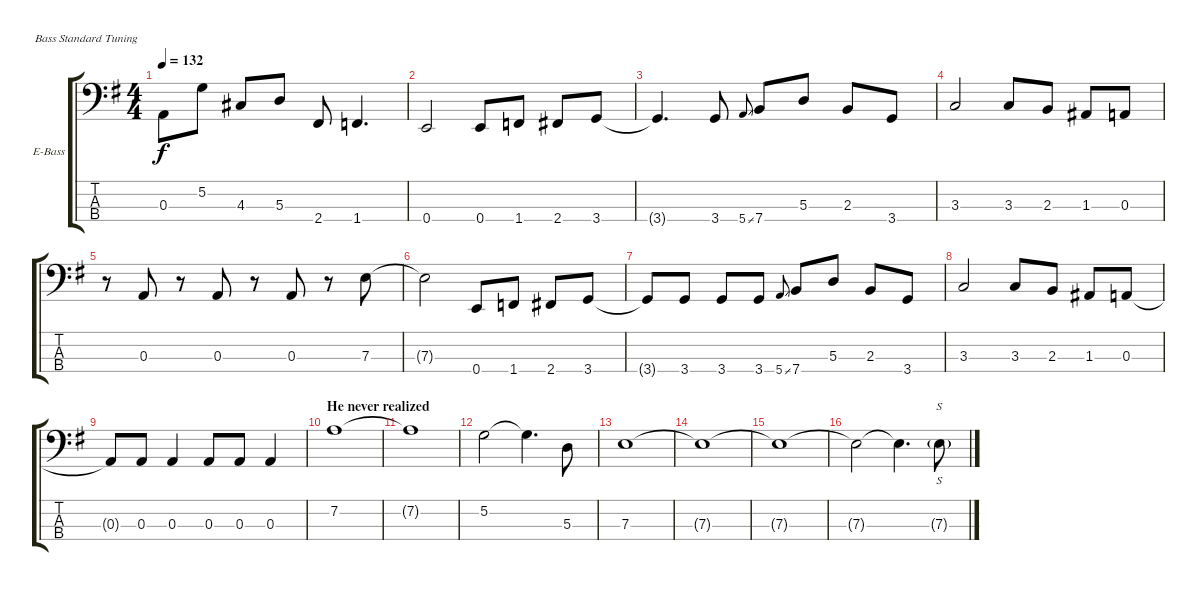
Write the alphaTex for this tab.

\bracketExtendMode groupsimilarinstruments
\firstSystemTrackNameOrientation horizontal
\otherSystemsTrackNameOrientation horizontal
\track ("Electric Bass" "E-Bass") {instrument electricbassfinger}
\staff {score tabs}
\tuning (G2 D2 A1 E1)
\ts (4 4)
\tempo 132
\clef f4
\ks g
0.3{t}.8{dy f} 5.2.8 4.3.8 5.3.8 2.4.8 1.4.4{d} |
0.4.2 0.4.8 1.4.8 2.4.8 3.4.8 |
3.4{t}.4{d} 3.4.8 5.4{ss}.8{gr onbeat} 7.4.8 5.3.8 2.3.8 3.4.8 |
3.3.2 3.3.8 2.3.8 1.3.8 0.3.8 |
r.8 0.3.8 r.8 0.3.8 r.8 0.3.8 r.8 7.3.8 |
7.3{t}.2 0.4.8 1.4.8 2.4.8 3.4.8 |
3.4{t}.8 3.4.8 3.4.8 3.4.8 5.4{ss}.8{gr onbeat} 7.4.8 5.3.8 2.3.8 3.4.8 |
3.3.2 3.3.8 2.3.8 1.3.8 0.3.8 |
0.3{t}.8 0.3.8 0.3.4 0.3.8 0.3.8 0.3.4 |
\section ("" "He never realized")
7.2.1 |
7.2{t}.1 |
5.2.2 5.2{t}.4{d} 5.3.8 |
7.3.1 |
7.3{t}.1 |
7.3{t}.1 |
7.3{t}.2 7.3{t}.4{d} 7.3{g}.8{s}
